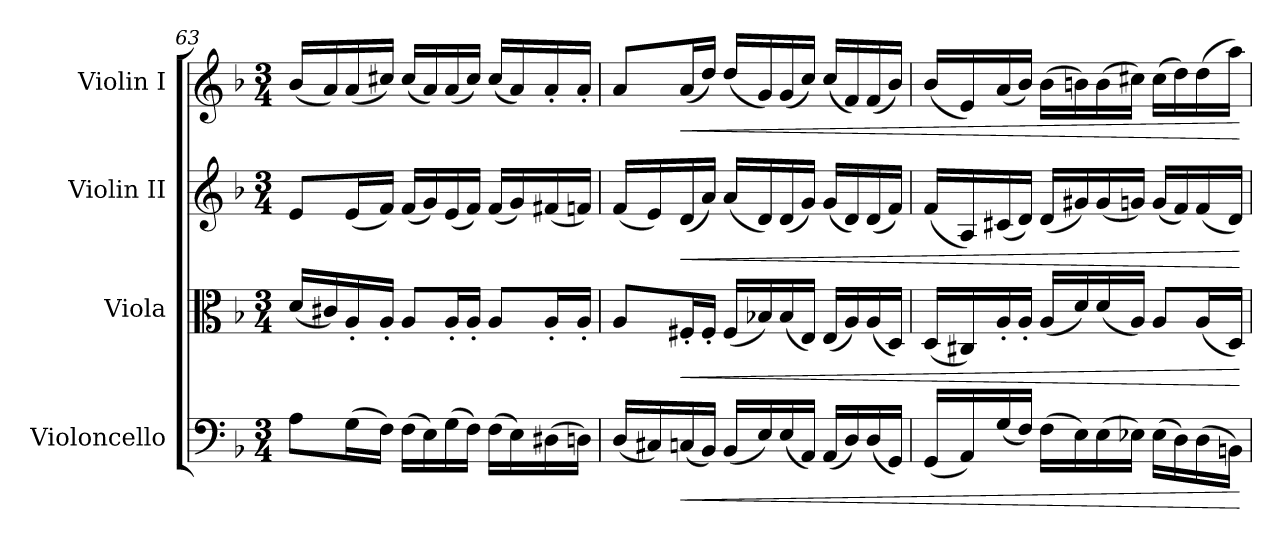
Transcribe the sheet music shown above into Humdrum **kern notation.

**kern	**dynam	**kern	**dynam	**kern	**dynam	**kern	**dynam
*part4	*part4	*part3	*part3	*part2	*part2	*part1	*part1
*staff4	*staff4	*staff3	*staff3	*staff2	*staff2	*staff1	*staff1
*I"Violoncello	*	*I"Viola	*	*I"Violin II	*	*I"Violin I	*
*I'Vc	*	*I'Vla	*	*I'Vln	*	*I'Vln	*
*clefF4	*	*clefC3	*	*clefG2	*	*clefG2	*
*k[b-]	*	*k[b-]	*	*k[b-]	*	*k[b-]	*
*M3/4	*	*M3/4	*	*M3/4	*	*M3/4	*
=63	=63	=63	=63	=63	=63	=63	=63
8A\L	.	(<16d/LL	.	8e/L	.	(<16b-/LL	.
.	.	16c#X/)	.	.	.	16a/)	.
(>16G\L	.	16A'/	.	(<16e/L	.	(<16a/	.
16F\JJ)	.	16A'/JJ	.	16f/JJ)	.	16cc#X/JJ)	.
(>16F\LL	.	8A/L	.	(<16f/LL	.	(<16cc#/LL	.
16E\)	.	.	.	16g/)	.	16a/)	.
(>16G\	.	16A'/L	.	(<16e/	.	(<16a/	.
16F\JJ)	.	16A'/JJ	.	16f/JJ)	.	16cc#/JJ)	.
(>16F\LL	.	8A/L	.	(<16f/LL	.	(<16cc#/LL	.
16E\)	.	.	.	16g/)	.	16a/)	.
(>16D#X\	.	16A'/L	.	(<16f#X/	.	16a'/	.
16Dn\JJ)	.	16A'/JJ	.	16fn/JJ)	.	16a'/JJ	.
!!LO:PB:g=z
=64	=64	=64	=64	=64	=64	=64	=64
(<16D/LL	.	8A/L	.	(<16f/LL	.	8a/L	.
16C#X/)	.	.	.	16e/)	.	.	.
!	!LO:HP:b	!	!LO:HP:b	!	!LO:HP:b	!	!LO:HP:b
(<16Cn/	<	16F#X'/L	<	(<16d/	<	(<16a/L	<
16BB-/JJ)	.	16F#'/JJ	.	16a/JJ)	.	16dd/JJ)	.
(<16BB-/LL	.	(<16F#/LL	.	(<16a/LL	.	(<16dd/LL	.
16E/)	.	16B-X/)	.	16d/)	.	16g/)	.
(<16E/	.	(<16B-/	.	(<16d/	.	(<16g/	.
16AA/JJ)	.	16E/JJ)	.	16g/JJ)	.	16cc/JJ)	.
(<16AA/LL	.	(<16E/LL	.	(<16g/LL	.	(<16cc/LL	.
16D/)	.	16A/)	.	16d/)	.	16f/)	.
(<16D/	.	(<16A/	.	(<16d/	.	(<16f/	.
16GG/JJ)	.	16D/JJ)	.	16f/JJ)	.	16b-/JJ)	.
=65	=65	=65	=65	=65	=65	=65	=65
(<16GG/LL	.	(<16D/LL	.	(<16f/LL	.	(<16b-/LL	.
16AA/)	.	16C#X/)	.	16A/)	.	16e/)	.
(<16G/	.	16A'/	.	(<16c#X/	.	(<16a/	.
16F/JJ)	.	16A'/JJ	.	16d/JJ)	.	16b-/JJ)	.
(>16F\LL	.	(<16A/LL	.	(<16d/LL	.	(>16b-\LL	.
16E\)	.	16d/)	.	16g#X/)	.	16bn\)	.
(>16E\	.	(<16d/	.	(<16g#/	.	(>16b\	.
16E-X\JJ)	.	16A/JJ)	.	16gn/JJ)	.	16cc#X\JJ)	.
(>16E-\LL	.	8A/L	.	(<16g/LL	.	(>16cc#\LL	.
16D\)	.	.	.	16f/)	.	16dd\)	.
(>16D\	.	(<16A/L	.	(<16f/	.	(>16dd\	.
16BBn\JJ)	.	16D/JJ)	.	16d/JJ)	.	16aa\JJ)	.
.	[	.	[	.	[	.	[
=	=	=	=	=	=	=	=
*-	*-	*-	*-	*-	*-	*-	*-
